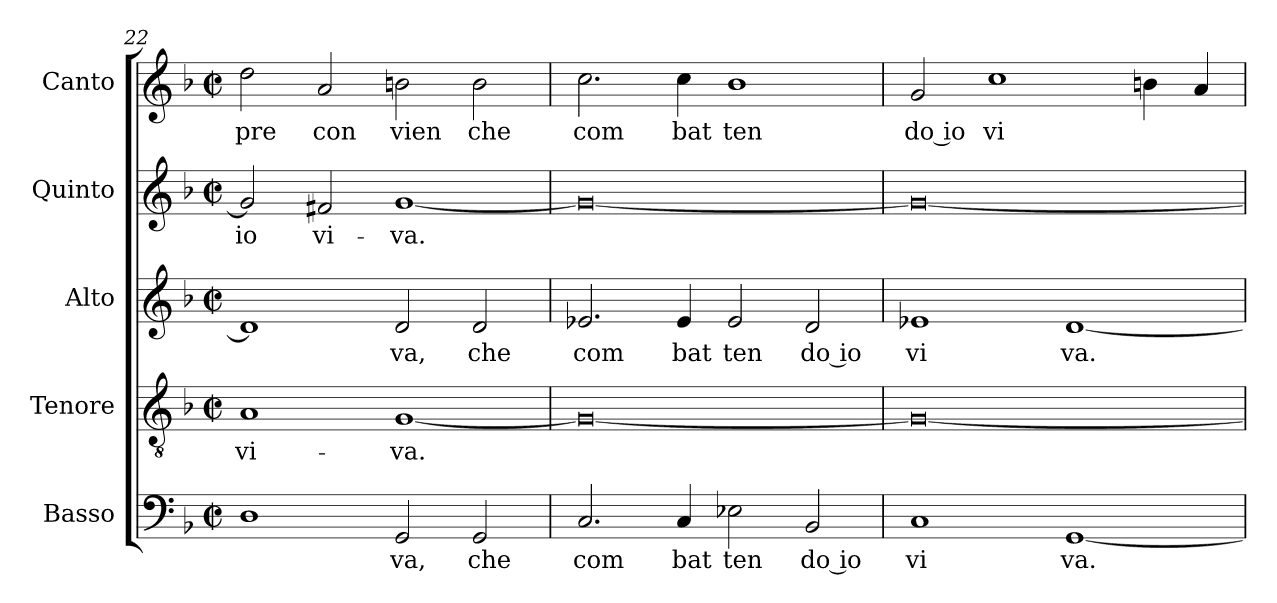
**kern	**text	**kern	**text	**kern	**text	**kern	**text	**kern	**text
*part5	*part5	*part4	*part4	*part3	*part3	*part2	*part2	*part1	*part1
*staff5	*staff5	*staff4	*staff4	*staff3	*staff3	*staff2	*staff2	*staff1	*staff1
*I"Basso	*	*I"Tenore	*	*I"Alto	*	*I"Quinto	*	*I"Canto	*
*clefF4	*	*clefGv2	*	*clefG2	*	*clefG2	*	*clefG2	*
*k[b-]	*	*k[b-]	*	*k[b-]	*	*k[b-]	*	*k[b-]	*
*F:	*	*F:	*	*F:	*	*F:	*	*F:	*
*M2/2	*	*M2/2	*	*M2/2	*	*M2/2	*	*M2/2	*
*met(c|)	*	*met(c|)	*	*met(c|)	*	*met(c|)	*	*met(c|)	*
=22	=22	=22	=22	=22	=22	=22	=22	=22	=22
!	!	!	!LO:LY:b:cj	!	!	!	!LO:LY:b:rj	!	!LO:LY:b:cj
1D	.	1A	vi-	1d]	.	2g/]	io	2dd\	pre
!	!	!	!	!	!	!	!LO:LY:b:cj	!	!LO:LY:b:cj
.	.	.	.	.	.	2f#X/	vi-	2a/	con
!	!LO:LY:b:cj	!	!LO:LY:b:cj	!	!LO:LY:b:cj	!	!LO:LY:b:cj	!	!LO:LY:b:cj
2GG/	va,	[<1G	-va.	2d/	va,	[<1g	-va.	2bn\	vien
!	!LO:LY:b:cj	!	!	!	!LO:LY:b:cj	!	!	!	!LO:LY:b:cj
2GG/	che	.	.	2d/	che	.	.	2b\	che
=23	=23	=23	=23	=23	=23	=23	=23	=23	=23
!	!LO:LY:b:cj	!	!	!	!LO:LY:b:cj	!	!	!	!LO:LY:b:cj
2.C/	com	0G_<	.	2.e-X/	com	0g_<	.	2.cc\	com
!	!LO:LY:b:cj	!	!	!	!LO:LY:b:cj	!	!	!	!LO:LY:b:cj
4C/	bat	.	.	4e-/	bat	.	.	4cc\	bat
!	!LO:LY:b:cj	!	!	!	!LO:LY:b:cj	!	!	!	!LO:LY:b:cj
2E-X\	ten	.	.	2e-/	ten	.	.	1b-	ten
!	!LO:LY:b:rj	!	!	!	!LO:LY:b:rj	!	!	!	!
2BB-/	do io	.	.	2d/	do io	.	.	.	.
=24	=24	=24	=24	=24	=24	=24	=24	=24	=24
!	!LO:LY:b:cj	!	!	!	!LO:LY:b:cj	!	!	!	!LO:LY:b:rj
1C	vi	0G_<	.	1e-	vi	0g_<	.	2g/	do io
!	!	!	!	!	!	!	!	!	!LO:LY:b:cj
.	.	.	.	.	.	.	.	1cc	vi
!	!LO:LY:b:cj	!	!	!	!LO:LY:b:cj	!	!	!	!
[<1GG	va.	.	.	[<1d	va.	.	.	.	.
.	.	.	.	.	.	.	.	4b\	.
.	.	.	.	.	.	.	.	4a/	.
=	=	=	=	=	=	=	=	=	=
*-	*-	*-	*-	*-	*-	*-	*-	*-	*-
